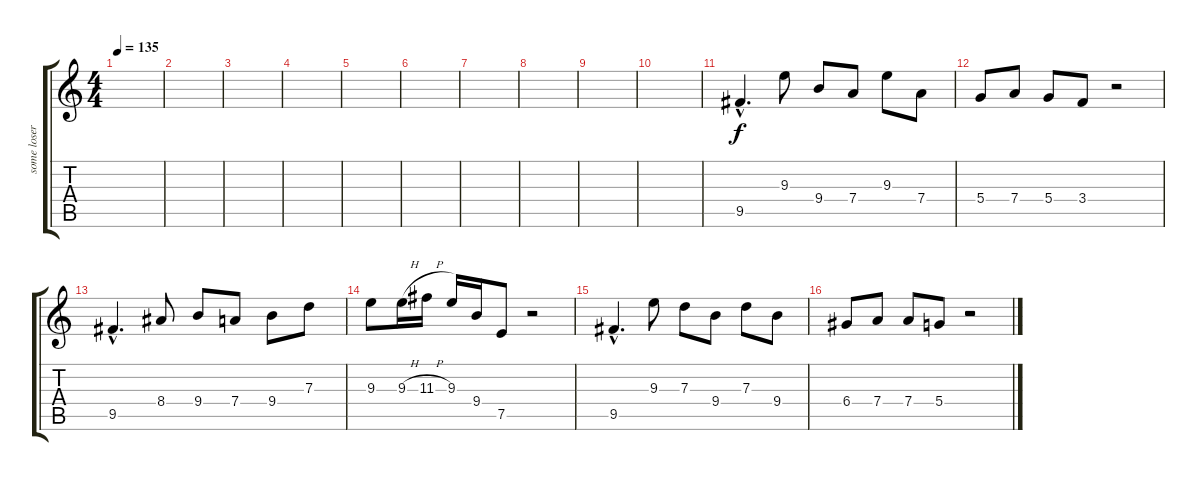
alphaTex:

\track ("some loser named joe" "some loser") {instrument distortionguitar}
\staff {score tabs}
\tuning (E4 B3 G3 D3 A2 E2) {hide}
\ts (4 4)
\tempo 135
\clef g2
\ks c
|
|
|
|
|
|
|
|
|
|
9.5{hac}.4{d} 9.3.8 9.4.8 7.4.8 9.3.8 7.4.8 |
5.4.8 7.4.8 5.4.8 3.4.8 r.2 |
9.5{hac}.4{d} 8.4.8 9.4.8 7.4.8 9.4.8 7.3.8 |
9.3.8 9.3{h}.16 11.3{h}.16 9.3.16 9.4.16 7.5.8 r.2 |
9.5{hac}.4{d} 9.3.8 7.3.8 9.4.8 7.3.8 9.4.8 |
6.4.8 7.4.8 7.4.8 5.4.8 r.2
